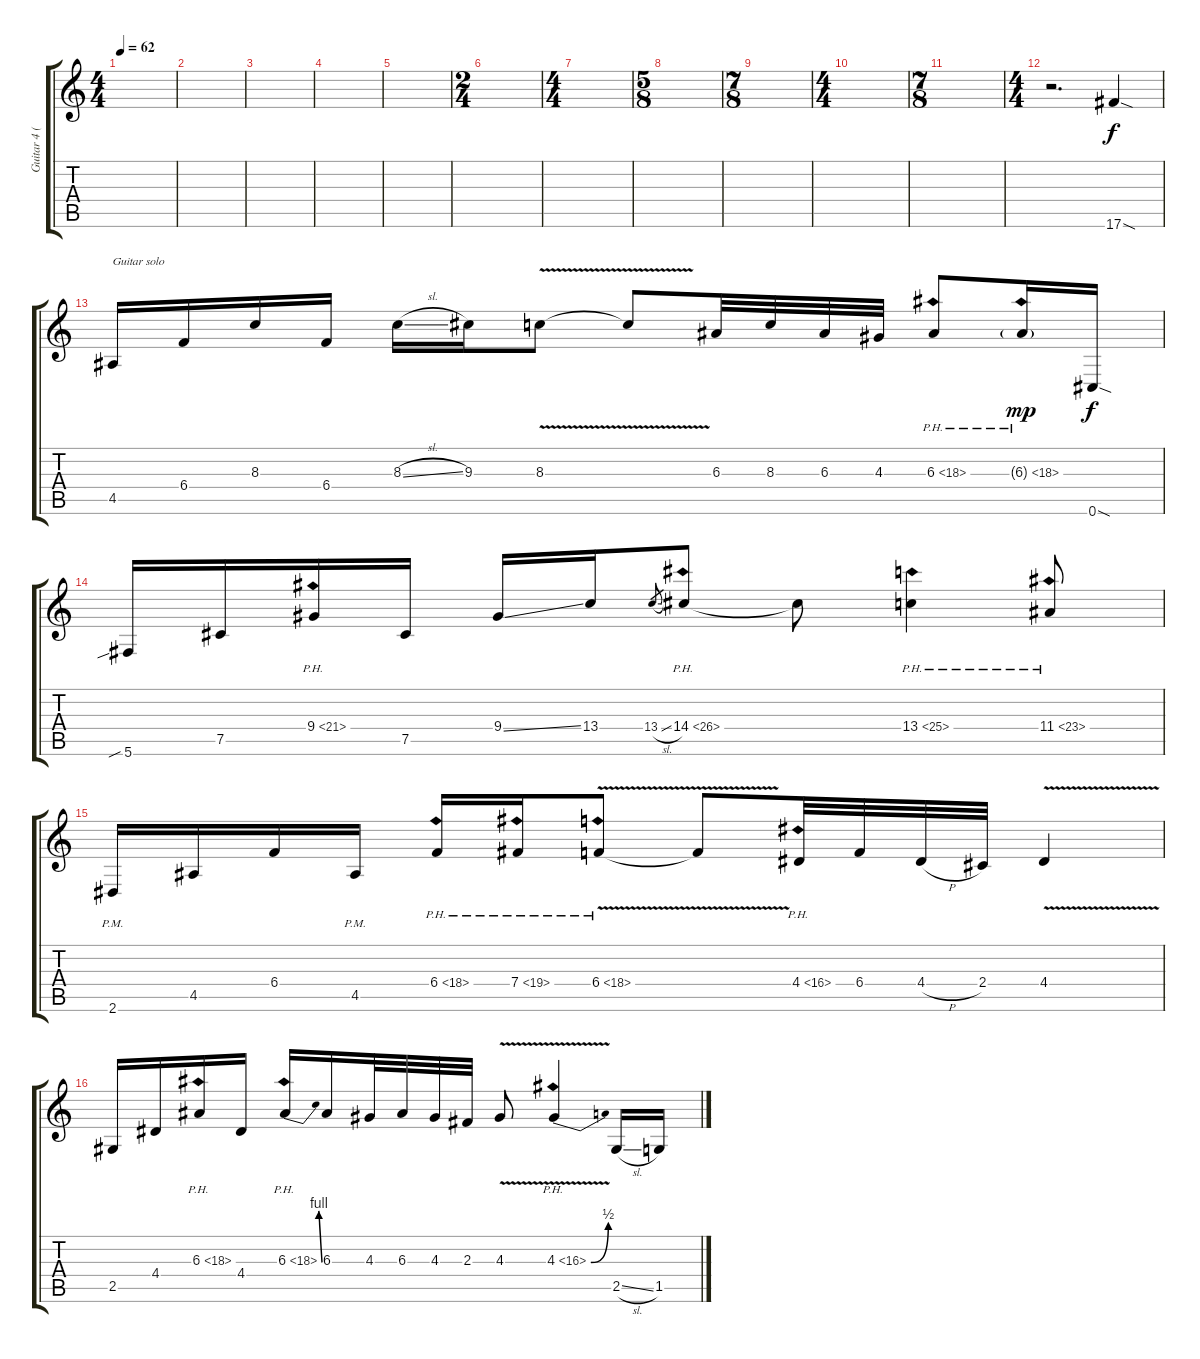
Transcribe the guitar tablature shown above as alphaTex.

\track ("Guitar 4 (solo)" "Guitar 4 (") {instrument distortionguitar}
\staff {score tabs}
\tuning (Db4 Ab3 E3 B2 Gb2 Db2) {hide}
\ts (4 4)
\tempo 62
\clef g2
\ks c
|
|
|
|
|
\ts (2 4)
|
\ts (4 4)
|
\ts (5 8)
|
\ts (7 8)
|
\ts (4 4)
|
\ts (7 8)
|
\ts (4 4)
r.2{d} 17.6{sod}.4 |
4.5.16{txt "Guitar solo"} 6.4.16 8.3.16 6.4.16 8.3{sl}.16 9.3.16 8.3{v}.8 8.3{t}.8 6.3.32 8.3.32 6.3.32 4.3.32 6.3{ph 12}.8 6.3{ph 12 g}.16{dy mp} 0.6{sod}.16{dy f} |
5.6{sib}.16 7.5.16 9.4{ph 12}.16 7.5.16 9.4{ss}.16 13.4.16 13.4{sl}.8{gr} 14.4{ph 12}.8 14.4{t}.8 13.4{ph 12}.4 11.4{ph 12}.8 |
2.6{pm}.16 4.5.16 6.4.16 4.5{pm}.16 6.4{ph 12}.16 7.4{ph 12}.16 6.4{ph 12 v}.8 6.4{t}.8 4.4{ph 12}.32 6.4.32 4.4{h}.32 2.4.32 4.4{v}.4 |
2.5.16 4.4.16 6.3{ph 12}.16 4.4.16 6.3{be (bend 0 0 60 4) ph 12}.16 6.3.16 4.3.32 6.3.32 4.3.32 2.3.32 4.3{v}.8 4.3{be (bend 0 0 60 2) ph 12 v}.4 2.5{sl}.16 1.5.16
